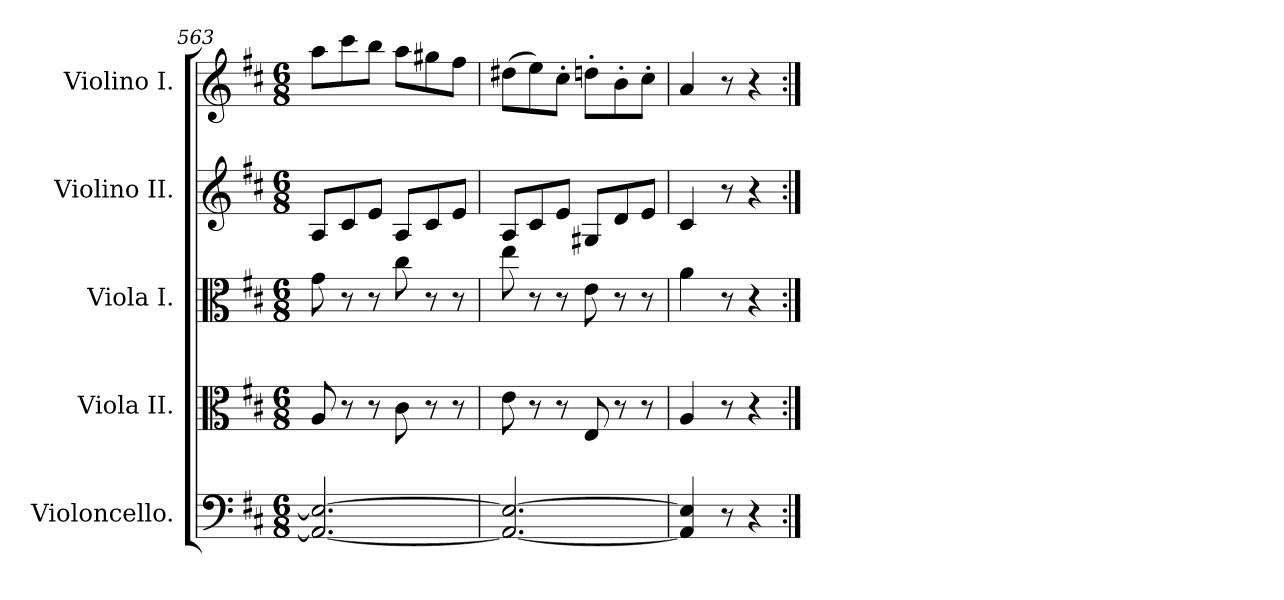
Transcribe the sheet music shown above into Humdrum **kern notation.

**kern	**kern	**kern	**kern	**kern
*part5	*part4	*part3	*part2	*part1
*staff5	*staff4	*staff3	*staff2	*staff1
*I"Violoncello.	*I"Viola II.	*I"Viola I.	*I"Violino II.	*I"Violino I.
*I'Vc	*I'Vla	*I'Vla	*I'Vln	*I'Vln
*clefF4	*clefC3	*clefC3	*clefG2	*clefG2
*k[f#c#]	*k[f#c#]	*k[f#c#]	*k[f#c#]	*k[f#c#]
*M6/8	*M6/8	*M6/8	*M6/8	*M6/8
=563	=563	=563	=563	=563
2.AA/_ 2.E/_	8A/	8g\	8A/L	8aa\L
.	8r	8r	8c#/	8ccc#\
.	8r	8r	8e/J	8bb\J
.	8c#\	8cc#\	8A/L	8aa\L
.	8r	8r	8c#/	8gg#X\
.	8r	8r	8e/J	8ff#\J
=564	=564	=564	=564	=564
2.AA/_ 2.E/_	8e\	8ee\	8A/L	(>8dd#X\L
.	8r	8r	8c#/	8ee\)
.	8r	8r	8e/J	8cc#'\J
.	8E/	8e\	8G#X/L	8ddn'\L
.	8r	8r	8d/	8b'\
.	8r	8r	8e/J	8cc#'\J
=565	=565	=565	=565	=565
4AA/] 4E/]	4A/	4a\	4c#/	4a/
8r	8r	8r	8r	8r
4r	4r	4r	4r	4r
=:|!	=:|!	=:|!	=:|!	=:|!
*-	*-	*-	*-	*-
